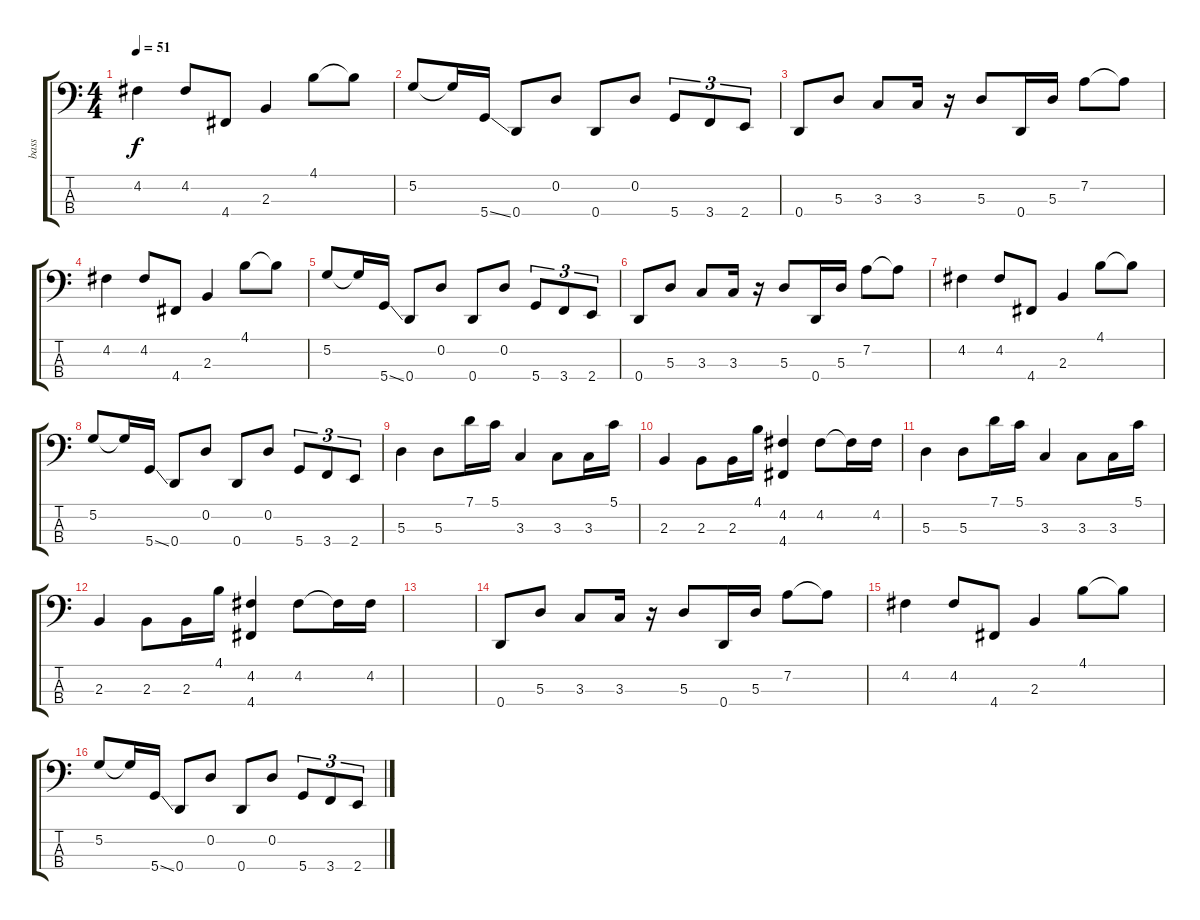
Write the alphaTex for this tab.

\track ("bass" "bass") {instrument acousticbass}
\staff {score tabs}
\tuning (G2 D2 A1 D1) {hide}
\ts (4 4)
\tempo 51
\clef f4
\ks c
4.2.4{dy f} 4.2.8 4.4.8 2.3.4 4.1.8 4.1{t}.8 |
5.2.8 5.2{t}.16 5.4{ss}.16 0.4.8 0.2.8 0.4.8 0.2.8 5.4.8{tu (3 2)} 3.4.8{tu (3 2)} 2.4.8{tu (3 2)} |
0.4.8 5.3.8 3.3.8 3.3.16 r.16 5.3.8 0.4.16 5.3.16 7.2.8 7.2{t}.8 |
4.2.4 4.2.8 4.4.8 2.3.4 4.1.8 4.1{t}.8 |
5.2.8 5.2{t}.16 5.4{ss}.16 0.4.8 0.2.8 0.4.8 0.2.8 5.4.8{tu (3 2)} 3.4.8{tu (3 2)} 2.4.8{tu (3 2)} |
0.4.8 5.3.8 3.3.8 3.3.16 r.16 5.3.8 0.4.16 5.3.16 7.2.8 7.2{t}.8 |
4.2.4 4.2.8 4.4.8 2.3.4 4.1.8 4.1{t}.8 |
5.2.8 5.2{t}.16 5.4{ss}.16 0.4.8 0.2.8 0.4.8 0.2.8 5.4.8{tu (3 2)} 3.4.8{tu (3 2)} 2.4.8{tu (3 2)} |
5.3.4 5.3.8 7.1.16 5.1.16 3.3.4 3.3.8 3.3.16 5.1.16 |
2.3.4 2.3.8 2.3.16 4.1.16 (4.2 4.4).4 4.2.8 4.2{t}.16 4.2.16 |
5.3.4 5.3.8 7.1.16 5.1.16 3.3.4 3.3.8 3.3.16 5.1.16 |
2.3.4 2.3.8 2.3.16 4.1.16 (4.2 4.4).4 4.2.8 4.2{t}.16 4.2.16 |
|
0.4.8 5.3.8 3.3.8 3.3.16 r.16 5.3.8 0.4.16 5.3.16 7.2.8 7.2{t}.8 |
4.2.4 4.2.8 4.4.8 2.3.4 4.1.8 4.1{t}.8 |
5.2.8 5.2{t}.16 5.4{ss}.16 0.4.8 0.2.8 0.4.8 0.2.8 5.4.8{tu (3 2)} 3.4.8{tu (3 2)} 2.4.8{tu (3 2)}
